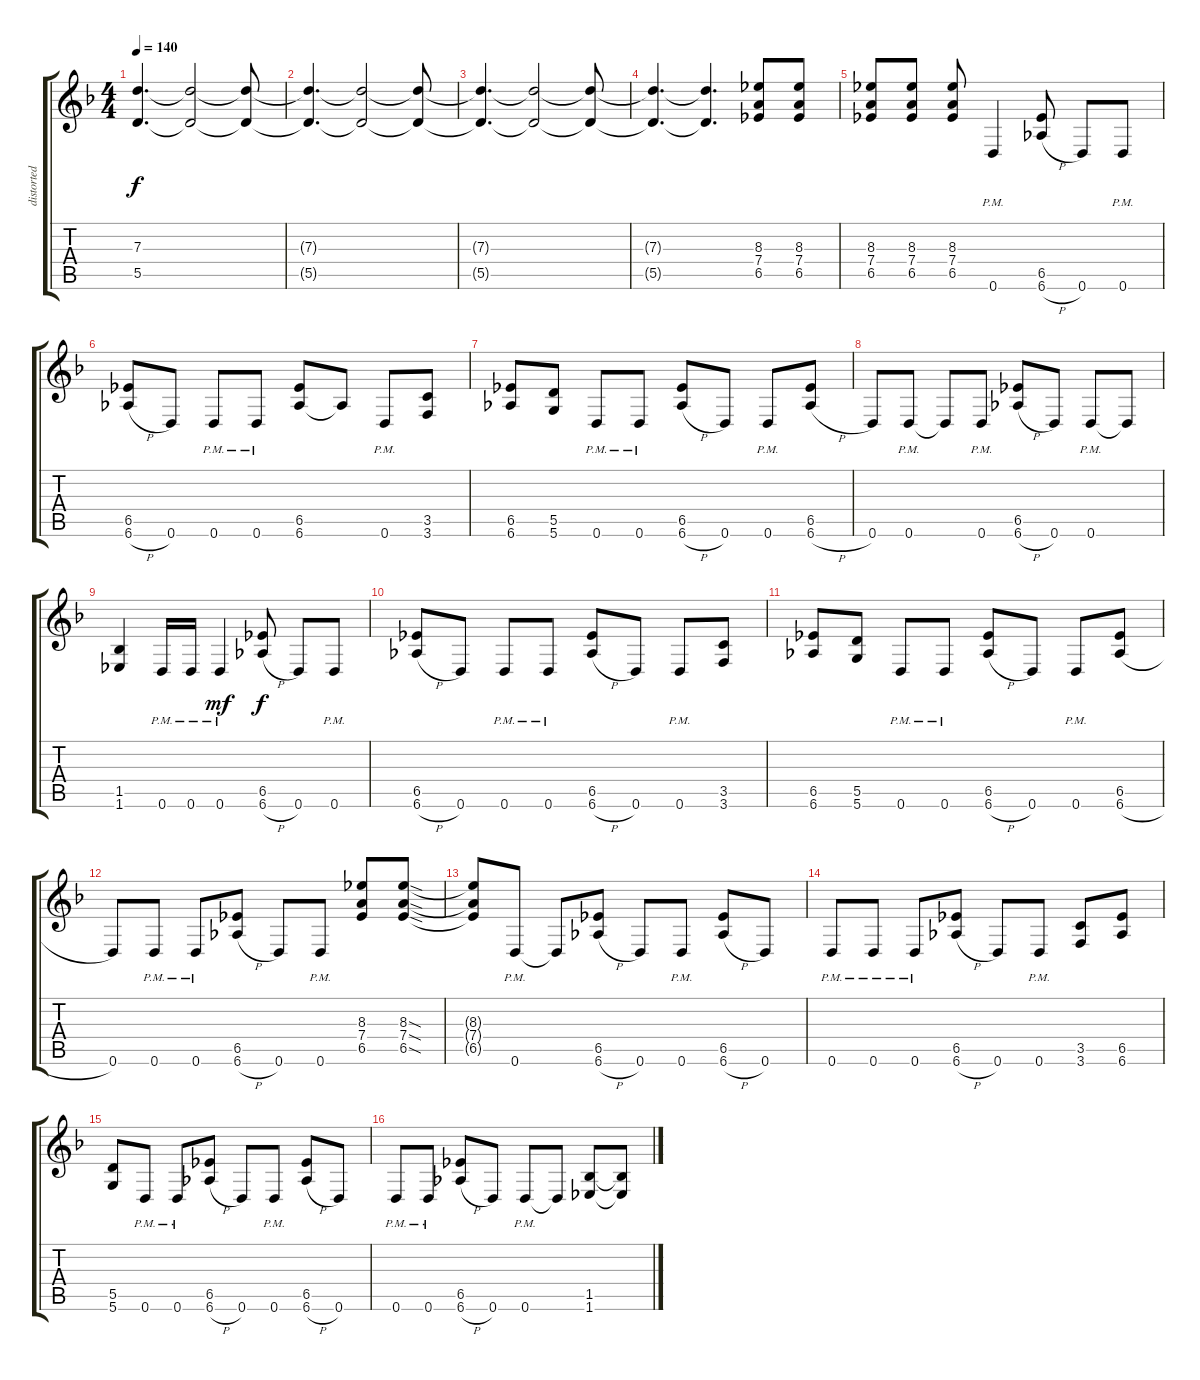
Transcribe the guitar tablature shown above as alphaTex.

\track ("distorted guitar" "distorted ") {instrument distortionguitar}
\staff {score tabs}
\tuning (E4 B3 G3 D3 A2 D2) {hide}
\ts (4 4)
\tempo 140
\clef g2
\ks f
(7.3{t} 5.5{t}).4{d dy f} (7.3{t} 5.5{t}).2 (7.3{t} 5.5{t}).8 |
(7.3{t} 5.5{t}).4{d} (7.3{t} 5.5{t}).2 (7.3{t} 5.5{t}).8 |
(7.3{t} 5.5{t}).4{d} (7.3{t} 5.5{t}).2 (7.3{t} 5.5{t}).8 |
(7.3{t} 5.5{t}).4{d} (7.3{t} 5.5{t}).4{d} (8.3 7.4 6.5).8 (8.3 7.4 6.5).8 |
(8.3 7.4 6.5).8 (8.3 7.4 6.5).8 (8.3 7.4 6.5).8 0.6{pm}.4 (6.5 6.6{h}).8 0.6.8 0.6{pm}.8 |
(6.5 6.6{h}).8 0.6.8 0.6{pm}.8 0.6{pm}.8 (6.5 6.6).8 6.6{t}.8 0.6{pm}.8 (3.5 3.6).8 |
(6.5 6.6).8 (5.5 5.6).8 0.6{pm}.8 0.6{pm}.8 (6.5 6.6{h}).8 0.6.8 0.6{pm}.8 (6.5 6.6{h}).8 |
0.6.8 0.6{pm}.8 0.6{t}.8 0.6{pm}.8 (6.5 6.6{h}).8 0.6.8 0.6{pm}.8 0.6{t}.8 |
(1.5 1.6).4 0.6{pm}.16 0.6{pm}.16 0.6{pm}.4{dy mf} (6.5 6.6{h}).8{dy f} 0.6.8 0.6{pm}.8 |
(6.5 6.6{h}).8 0.6.8 0.6{pm}.8 0.6{pm}.8 (6.5 6.6{h}).8 0.6.8 0.6{pm}.8 (3.5 3.6).8 |
(6.5 6.6).8 (5.5 5.6).8 0.6{pm}.8 0.6{pm}.8 (6.5 6.6{h}).8 0.6.8 0.6{pm}.8 (6.5 6.6{h}).8 |
0.6.8 0.6{pm}.8 0.6{pm}.8 (6.5 6.6{h}).8 0.6.8 0.6{pm}.8 (8.3 7.4 6.5).8 (8.3{sod} 7.4{sod} 6.5{sod}).8 |
(8.3{t} 7.4{t} 6.5{t}).8 0.6{pm}.8 0.6{t}.8 (6.5 6.6{h}).8 0.6.8 0.6{pm}.8 (6.5 6.6{h}).8 0.6.8 |
0.6{pm}.8 0.6{pm}.8 0.6{pm}.8 (6.5 6.6{h}).8 0.6.8 0.6{pm}.8 (3.5 3.6).8 (6.5 6.6).8 |
(5.5 5.6).8 0.6{pm}.8 0.6{pm}.8 (6.5 6.6{h}).8 0.6.8 0.6{pm}.8 (6.5 6.6{h}).8 0.6.8 |
0.6{pm}.8 0.6{pm}.8 (6.5 6.6{h}).8 0.6.8 0.6{pm}.8 0.6{t}.8 (1.5 1.6).8 (1.5{t} 1.6{t}).8
